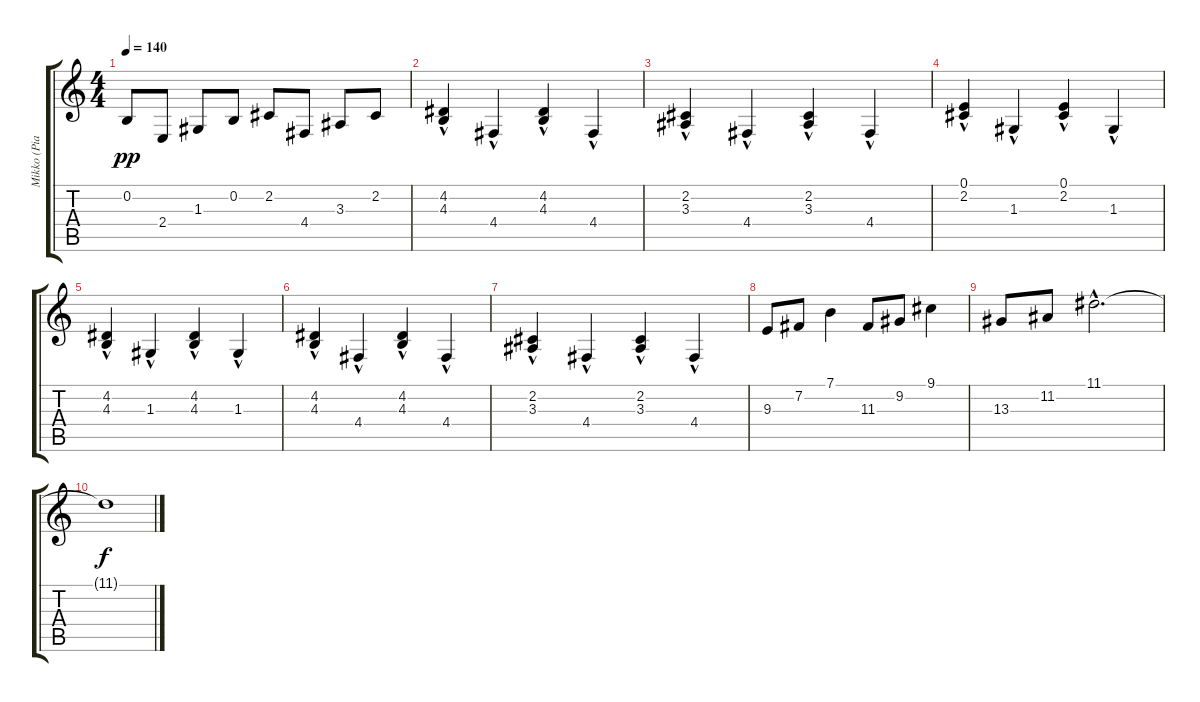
\track ("Mikko (Piano)" "Mikko (Pia") {instrument acousticgrandpiano}
\staff {score tabs}
\tuning (E4 B3 G3 D3 A2 E2) {hide}
\ts (4 4)
\tempo 140
\clef g2
\ks c
0.2.8{dy pp} 2.4.8 1.3.8 0.2.8 2.2.8 4.4.8 3.3.8 2.2.8 |
(4.2{hac} 4.3{hac}).4{volume 15 instrument acousticgrandpiano} 4.4{hac}.4 (4.2{hac} 4.3{hac}).4 4.4{hac}.4 |
(2.2{hac} 3.3{hac}).4 4.4{hac}.4 (2.2{hac} 3.3{hac}).4 4.4{hac}.4 |
(0.1{hac} 2.2{hac}).4 1.3{hac}.4 (0.1{hac} 2.2{hac}).4 1.3{hac}.4 |
(4.2{hac} 4.3{hac}).4 1.3{hac}.4 (4.2{hac} 4.3{hac}).4 1.3{hac}.4 |
(4.2{hac} 4.3{hac}).4 4.4{hac}.4 (4.2{hac} 4.3{hac}).4 4.4{hac}.4 |
(2.2{hac} 3.3{hac}).4 4.4{hac}.4 (2.2{hac} 3.3{hac}).4 4.4{hac}.4 |
9.3.8 7.2.8 7.1.4 11.3.8 9.2.8 9.1.4 |
13.3.8 11.2.8 11.1{hac}.2{d} |
11.1{t}.1{dy f}
